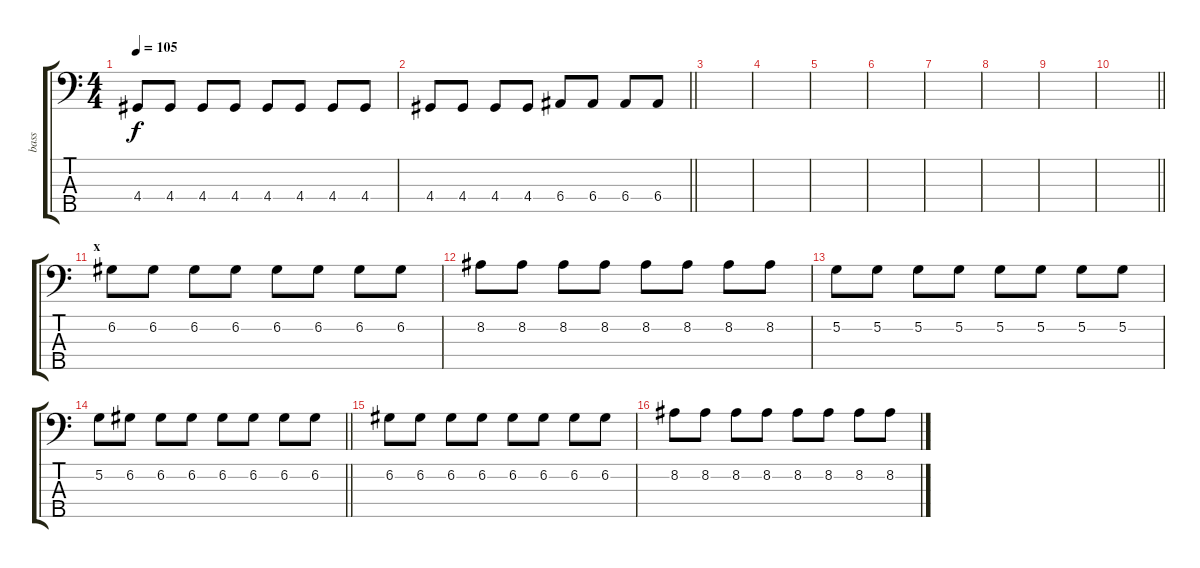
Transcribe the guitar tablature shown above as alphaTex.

\track ("bass" "bass") {instrument electricbassfinger}
\staff {score tabs}
\tuning (G2 D2 A1 E1 B0) {hide}
\ts (4 4)
\tempo 105
\clef f4
\ks c
4.4.8{dy f} 4.4.8 4.4.8 4.4.8 4.4.8 4.4.8 4.4.8 4.4.8 |
\barLineRight lightlight
4.4.8 4.4.8 4.4.8 4.4.8 6.4.8 6.4.8 6.4.8 6.4.8 |
\section ("" "")
|
|
|
|
|
|
|
\barLineRight lightlight
|
\section ("" "x")
6.2.8 6.2.8 6.2.8 6.2.8 6.2.8 6.2.8 6.2.8 6.2.8 |
8.2.8 8.2.8 8.2.8 8.2.8 8.2.8 8.2.8 8.2.8 8.2.8 |
5.2.8 5.2.8 5.2.8 5.2.8 5.2.8 5.2.8 5.2.8 5.2.8 |
\barLineRight lightlight
5.2.8 6.2.8 6.2.8 6.2.8 6.2.8 6.2.8 6.2.8 6.2.8 |
6.2.8 6.2.8 6.2.8 6.2.8 6.2.8 6.2.8 6.2.8 6.2.8 |
8.2.8 8.2.8 8.2.8 8.2.8 8.2.8 8.2.8 8.2.8 8.2.8
